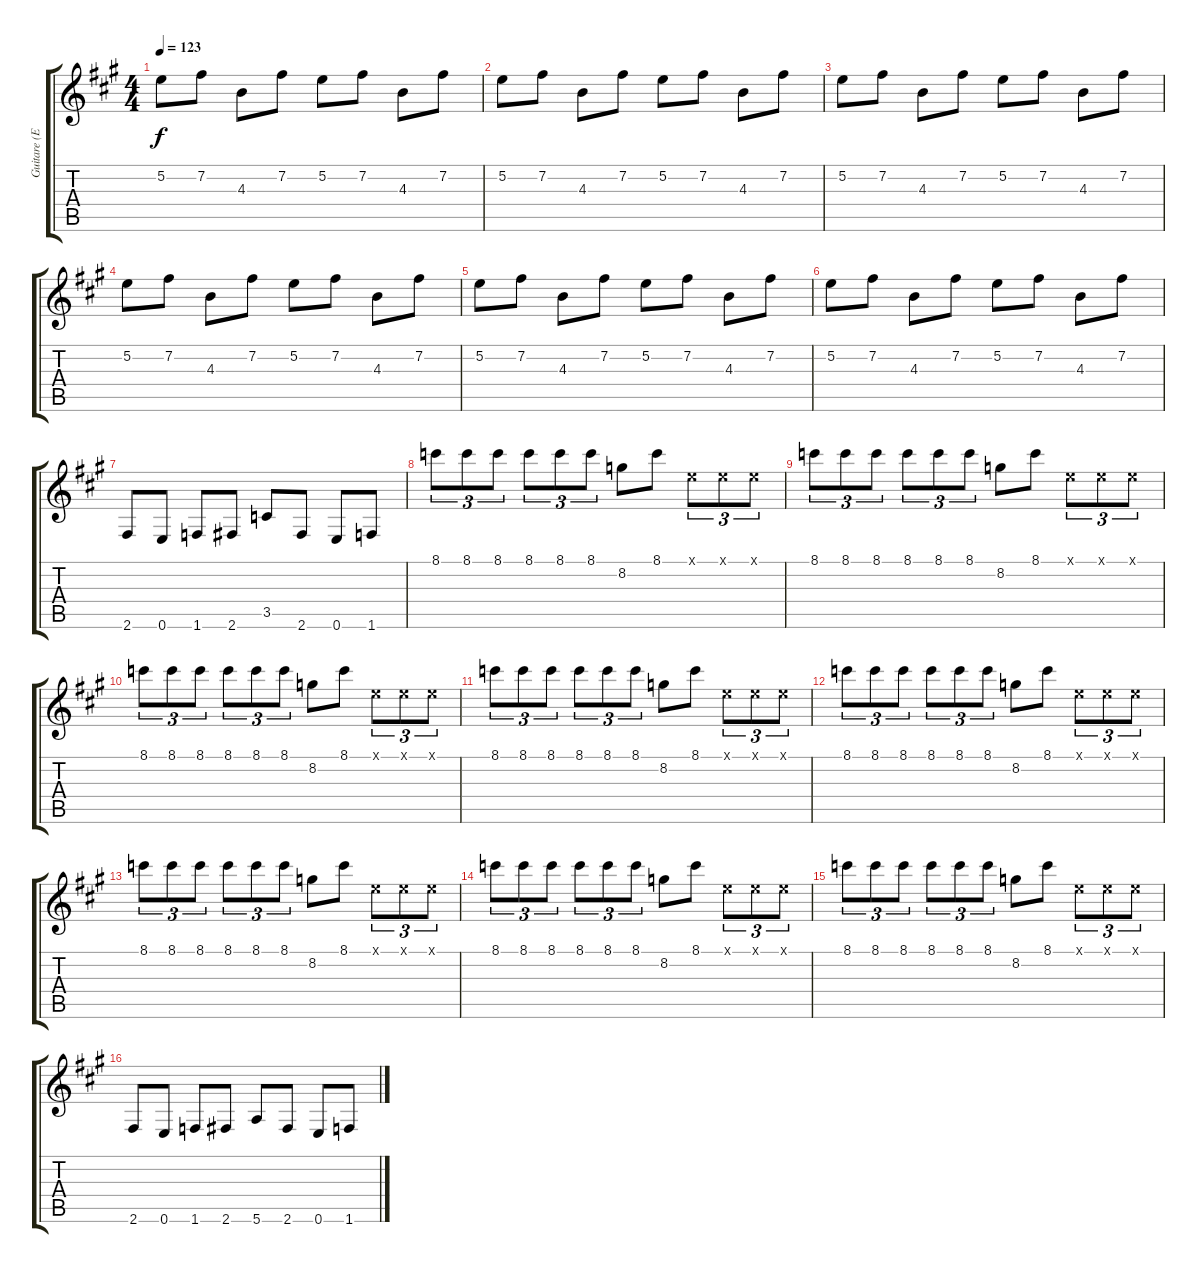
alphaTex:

\track ("Guitare (Effets)" "Guitare (E") {instrument overdrivenguitar}
\staff {score tabs}
\tuning (E4 B3 G3 D3 A2 E2) {hide}
\ts (4 4)
\tempo 123
\clef g2
\ks a
5.2.8{dy f} 7.2.8 4.3.8 7.2.8 5.2.8 7.2.8 4.3.8 7.2.8 |
5.2.8 7.2.8 4.3.8 7.2.8 5.2.8 7.2.8 4.3.8 7.2.8 |
5.2.8 7.2.8 4.3.8 7.2.8 5.2.8 7.2.8 4.3.8 7.2.8 |
5.2.8 7.2.8 4.3.8 7.2.8 5.2.8 7.2.8 4.3.8 7.2.8 |
5.2.8 7.2.8 4.3.8 7.2.8 5.2.8 7.2.8 4.3.8 7.2.8 |
5.2.8 7.2.8 4.3.8 7.2.8 5.2.8 7.2.8 4.3.8 7.2.8 |
2.6.8 0.6.8 1.6.8 2.6.8 3.5.8 2.6.8 0.6.8 1.6.8 |
8.1.8{tu (3 2)} 8.1.8{tu (3 2)} 8.1.8{tu (3 2)} 8.1.8{tu (3 2)} 8.1.8{tu (3 2)} 8.1.8{tu (3 2)} 8.2.8 8.1.8 0.1{x}.8{tu (3 2)} 0.1{x}.8{tu (3 2)} 0.1{x}.8{tu (3 2)} |
8.1.8{tu (3 2)} 8.1.8{tu (3 2)} 8.1.8{tu (3 2)} 8.1.8{tu (3 2)} 8.1.8{tu (3 2)} 8.1.8{tu (3 2)} 8.2.8 8.1.8 0.1{x}.8{tu (3 2)} 0.1{x}.8{tu (3 2)} 0.1{x}.8{tu (3 2)} |
8.1.8{tu (3 2)} 8.1.8{tu (3 2)} 8.1.8{tu (3 2)} 8.1.8{tu (3 2)} 8.1.8{tu (3 2)} 8.1.8{tu (3 2)} 8.2.8 8.1.8 0.1{x}.8{tu (3 2)} 0.1{x}.8{tu (3 2)} 0.1{x}.8{tu (3 2)} |
8.1.8{tu (3 2)} 8.1.8{tu (3 2)} 8.1.8{tu (3 2)} 8.1.8{tu (3 2)} 8.1.8{tu (3 2)} 8.1.8{tu (3 2)} 8.2.8 8.1.8 0.1{x}.8{tu (3 2)} 0.1{x}.8{tu (3 2)} 0.1{x}.8{tu (3 2)} |
8.1.8{tu (3 2)} 8.1.8{tu (3 2)} 8.1.8{tu (3 2)} 8.1.8{tu (3 2)} 8.1.8{tu (3 2)} 8.1.8{tu (3 2)} 8.2.8 8.1.8 0.1{x}.8{tu (3 2)} 0.1{x}.8{tu (3 2)} 0.1{x}.8{tu (3 2)} |
8.1.8{tu (3 2)} 8.1.8{tu (3 2)} 8.1.8{tu (3 2)} 8.1.8{tu (3 2)} 8.1.8{tu (3 2)} 8.1.8{tu (3 2)} 8.2.8 8.1.8 0.1{x}.8{tu (3 2)} 0.1{x}.8{tu (3 2)} 0.1{x}.8{tu (3 2)} |
8.1.8{tu (3 2)} 8.1.8{tu (3 2)} 8.1.8{tu (3 2)} 8.1.8{tu (3 2)} 8.1.8{tu (3 2)} 8.1.8{tu (3 2)} 8.2.8 8.1.8 0.1{x}.8{tu (3 2)} 0.1{x}.8{tu (3 2)} 0.1{x}.8{tu (3 2)} |
8.1.8{tu (3 2)} 8.1.8{tu (3 2)} 8.1.8{tu (3 2)} 8.1.8{tu (3 2)} 8.1.8{tu (3 2)} 8.1.8{tu (3 2)} 8.2.8 8.1.8 0.1{x}.8{tu (3 2)} 0.1{x}.8{tu (3 2)} 0.1{x}.8{tu (3 2)} |
2.6.8 0.6.8 1.6.8 2.6.8 5.6.8 2.6.8 0.6.8 1.6.8
